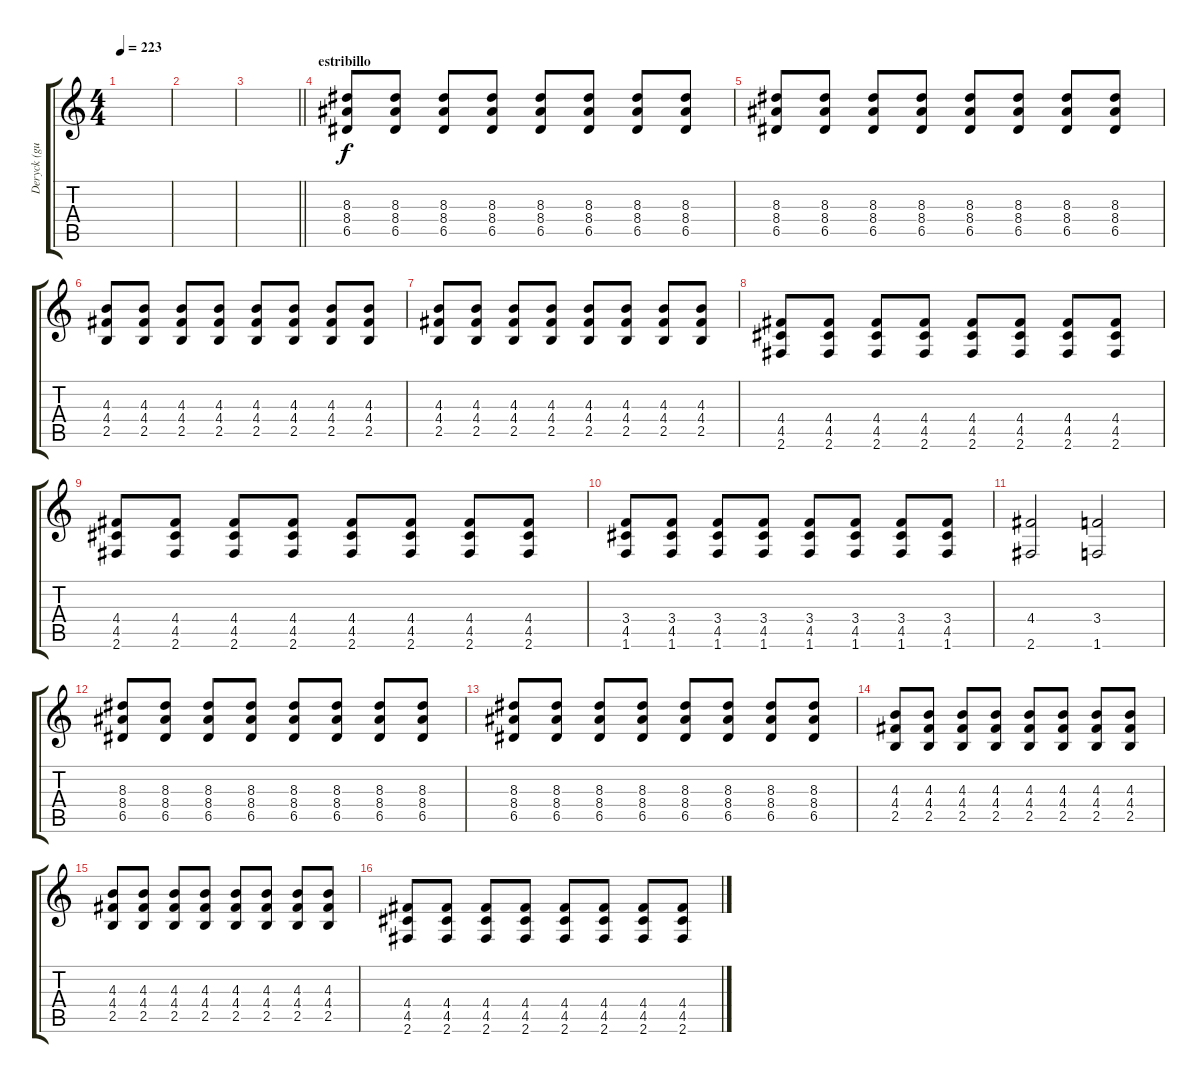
\track ("Deryck (guitar 1)" "Deryck (gu") {instrument distortionguitar}
\staff {score tabs}
\tuning (E4 B3 G3 D3 A2 E2) {hide}
\ts (4 4)
\tempo 223
\clef g2
\ks c
|
|
\barLineRight lightlight
|
\section ("" "estribillo")
(8.3 8.4 6.5).8 (8.3 8.4 6.5).8 (8.3 8.4 6.5).8 (8.3 8.4 6.5).8 (8.3 8.4 6.5).8 (8.3 8.4 6.5).8 (8.3 8.4 6.5).8 (8.3 8.4 6.5).8 |
(8.3 8.4 6.5).8 (8.3 8.4 6.5).8 (8.3 8.4 6.5).8 (8.3 8.4 6.5).8 (8.3 8.4 6.5).8 (8.3 8.4 6.5).8 (8.3 8.4 6.5).8 (8.3 8.4 6.5).8 |
(4.3 4.4 2.5).8 (4.3 4.4 2.5).8 (4.3 4.4 2.5).8 (4.3 4.4 2.5).8 (4.3 4.4 2.5).8 (4.3 4.4 2.5).8 (4.3 4.4 2.5).8 (4.3 4.4 2.5).8 |
(4.3 4.4 2.5).8 (4.3 4.4 2.5).8 (4.3 4.4 2.5).8 (4.3 4.4 2.5).8 (4.3 4.4 2.5).8 (4.3 4.4 2.5).8 (4.3 4.4 2.5).8 (4.3 4.4 2.5).8 |
(4.4 4.5 2.6).8 (4.4 4.5 2.6).8 (4.4 4.5 2.6).8 (4.4 4.5 2.6).8 (4.4 4.5 2.6).8 (4.4 4.5 2.6).8 (4.4 4.5 2.6).8 (4.4 4.5 2.6).8 |
(4.4 4.5 2.6).8 (4.4 4.5 2.6).8 (4.4 4.5 2.6).8 (4.4 4.5 2.6).8 (4.4 4.5 2.6).8 (4.4 4.5 2.6).8 (4.4 4.5 2.6).8 (4.4 4.5 2.6).8 |
(3.4 4.5 1.6).8 (3.4 4.5 1.6).8 (3.4 4.5 1.6).8 (3.4 4.5 1.6).8 (3.4 4.5 1.6).8 (3.4 4.5 1.6).8 (3.4 4.5 1.6).8 (3.4 4.5 1.6).8 |
(4.4 2.6).2 (3.4 1.6).2 |
(8.3 8.4 6.5).8 (8.3 8.4 6.5).8 (8.3 8.4 6.5).8 (8.3 8.4 6.5).8 (8.3 8.4 6.5).8 (8.3 8.4 6.5).8 (8.3 8.4 6.5).8 (8.3 8.4 6.5).8 |
(8.3 8.4 6.5).8 (8.3 8.4 6.5).8 (8.3 8.4 6.5).8 (8.3 8.4 6.5).8 (8.3 8.4 6.5).8 (8.3 8.4 6.5).8 (8.3 8.4 6.5).8 (8.3 8.4 6.5).8 |
(4.3 4.4 2.5).8 (4.3 4.4 2.5).8 (4.3 4.4 2.5).8 (4.3 4.4 2.5).8 (4.3 4.4 2.5).8 (4.3 4.4 2.5).8 (4.3 4.4 2.5).8 (4.3 4.4 2.5).8 |
(4.3 4.4 2.5).8 (4.3 4.4 2.5).8 (4.3 4.4 2.5).8 (4.3 4.4 2.5).8 (4.3 4.4 2.5).8 (4.3 4.4 2.5).8 (4.3 4.4 2.5).8 (4.3 4.4 2.5).8 |
(4.4 4.5 2.6).8 (4.4 4.5 2.6).8 (4.4 4.5 2.6).8 (4.4 4.5 2.6).8 (4.4 4.5 2.6).8 (4.4 4.5 2.6).8 (4.4 4.5 2.6).8 (4.4 4.5 2.6).8
